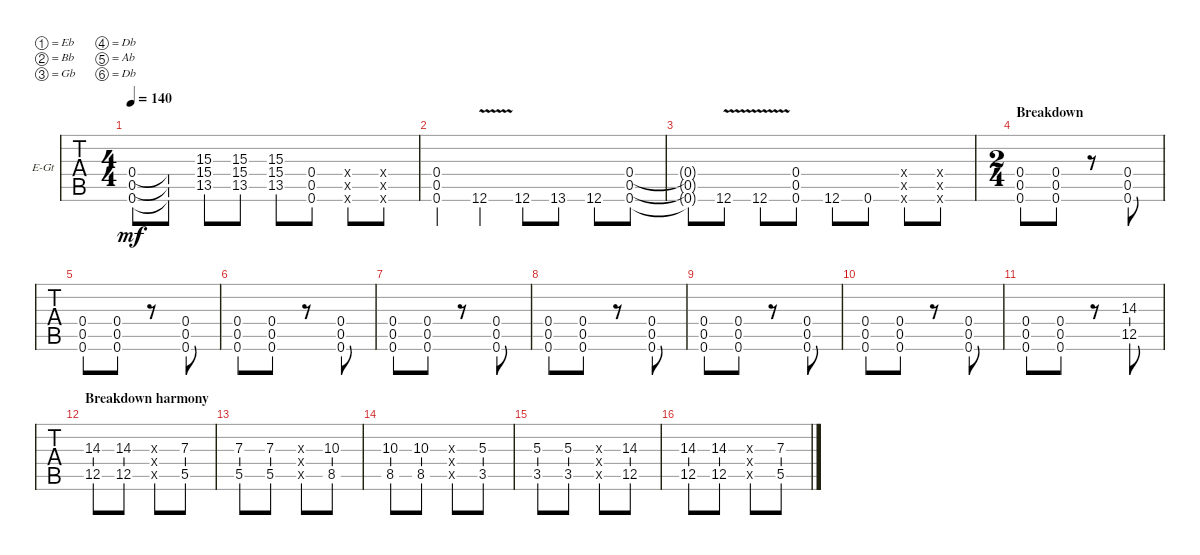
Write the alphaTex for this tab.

\bracketExtendMode groupsimilarinstruments
\firstSystemTrackNameOrientation horizontal
\otherSystemsTrackNameOrientation horizontal
\track ("Electric Guitar 1" "E-Gt") {instrument distortionguitar}
\staff {tabs}
\tuning (Eb4 Bb3 Gb3 Db3 Ab2 Db2)
\ts (4 4)
\tempo 140
\clef g2
\ks c
(0.6{t} 0.5{t} 0.4{t}).8{dy mf} (0.5{t} 0.4{t} 0.6{t}).8 (13.5 15.4 15.3).8 (13.5 15.4 15.3).8 (13.5 15.4 15.3).8 (0.4 0.5 0.6).8 (0.6{x} 0.5{x} 0.4{x}).8 (0.4{x} 0.5{x} 0.6{x}).8 |
(0.6 0.5 0.4).4 12.6{v}.4 12.6.8 13.6.8 12.6.8 (0.6 0.5 0.4).8 |
(0.5{t} 0.6{t} 0.4{t}).8 12.6{v}.8 12.6{v}.8 (0.6 0.5 0.4).8 12.6.8 0.6.8 (0.6{x} 0.5{x} 0.4{x}).8 (0.4{x} 0.5{x} 0.6{x}).8 |
\ts (2 4)
\section ("" "Breakdown")
(0.6 0.5 0.4).8 (0.4 0.5 0.6).8 r.8 (0.6 0.5 0.4).8 |
(0.6 0.5 0.4).8 (0.4 0.5 0.6).8 r.8 (0.6 0.5 0.4).8 |
(0.6 0.5 0.4).8 (0.4 0.5 0.6).8 r.8 (0.6 0.5 0.4).8 |
(0.6 0.5 0.4).8 (0.4 0.5 0.6).8 r.8 (0.6 0.5 0.4).8 |
(0.6 0.5 0.4).8 (0.4 0.5 0.6).8 r.8 (0.6 0.5 0.4).8 |
(0.6 0.5 0.4).8 (0.4 0.5 0.6).8 r.8 (0.6 0.5 0.4).8 |
(0.6 0.5 0.4).8 (0.4 0.5 0.6).8 r.8 (0.6 0.5 0.4).8 |
(0.6 0.5 0.4).8 (0.4 0.5 0.6).8 r.8 (12.5 14.3).8 |
\section ("" "Breakdown harmony")
(12.5 14.3).8 (12.5 14.3).8 (0.5{x} 0.4{x} 0.3{x}).8 (5.5 7.3).8 |
(5.5 7.3).8 (5.5 7.3).8 (0.5{x} 0.4{x} 0.3{x}).8 (8.5 10.3).8 |
(8.5 10.3).8 (8.5 10.3).8 (0.5{x} 0.4{x} 0.3{x}).8 (3.5 5.3).8 |
(3.5 5.3).8 (3.5 5.3).8 (0.5{x} 0.4{x} 0.3{x}).8 (12.5 14.3).8 |
(12.5 14.3).8 (12.5 14.3).8 (0.5{x} 0.4{x} 0.3{x}).8 (5.5 7.3).8
